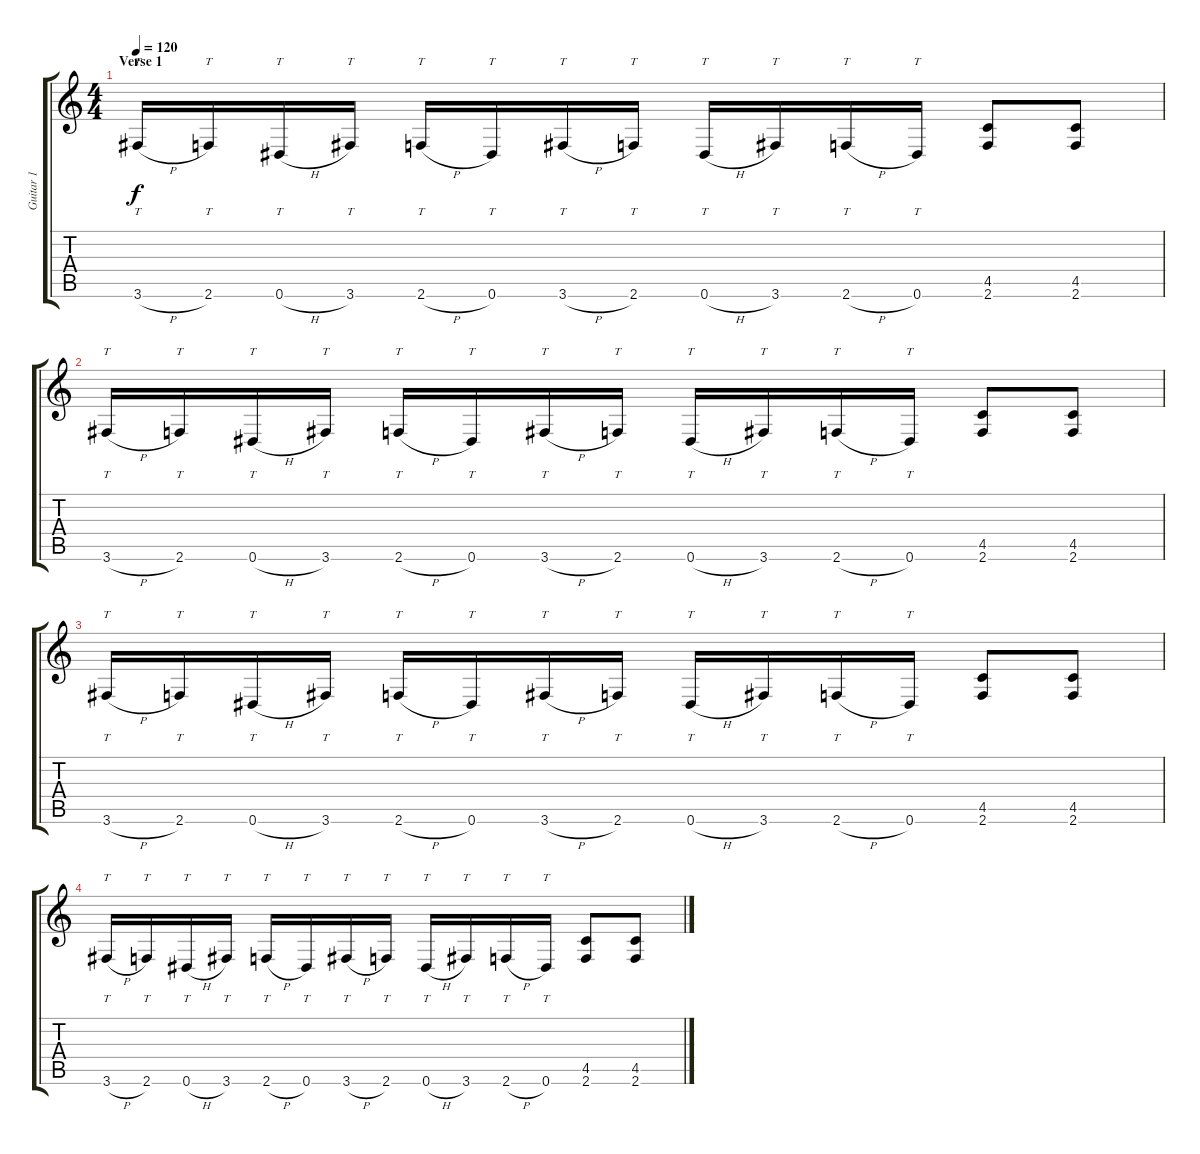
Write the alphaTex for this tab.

\track ("Guitar 1" "Guitar 1") {instrument distortionguitar}
\staff {score tabs}
\tuning (Eb4 Bb3 Gb3 Db3 Ab2 Eb2) {hide}
\ts (4 4)
\section ("" "Verse 1")
\tempo 120
\clef g2
\ks c
3.6{h}.16{tt dy f} 2.6.16{tt} 0.6{h}.16{tt} 3.6.16{tt} 2.6{h}.16{tt} 0.6.16{tt} 3.6{h}.16{tt} 2.6.16{tt} 0.6{h}.16{tt} 3.6.16{tt} 2.6{h}.16{tt} 0.6.16{tt} (4.5 2.6).8 (4.5 2.6).8 |
3.6{h}.16{tt} 2.6.16{tt} 0.6{h}.16{tt} 3.6.16{tt} 2.6{h}.16{tt} 0.6.16{tt} 3.6{h}.16{tt} 2.6.16{tt} 0.6{h}.16{tt} 3.6.16{tt} 2.6{h}.16{tt} 0.6.16{tt} (4.5 2.6).8 (4.5 2.6).8 |
3.6{h}.16{tt} 2.6.16{tt} 0.6{h}.16{tt} 3.6.16{tt} 2.6{h}.16{tt} 0.6.16{tt} 3.6{h}.16{tt} 2.6.16{tt} 0.6{h}.16{tt} 3.6.16{tt} 2.6{h}.16{tt} 0.6.16{tt} (4.5 2.6).8 (4.5 2.6).8 |
3.6{h}.16{tt} 2.6.16{tt} 0.6{h}.16{tt} 3.6.16{tt} 2.6{h}.16{tt} 0.6.16{tt} 3.6{h}.16{tt} 2.6.16{tt} 0.6{h}.16{tt} 3.6.16{tt} 2.6{h}.16{tt} 0.6.16{tt} (4.5 2.6).8 (4.5 2.6).8
